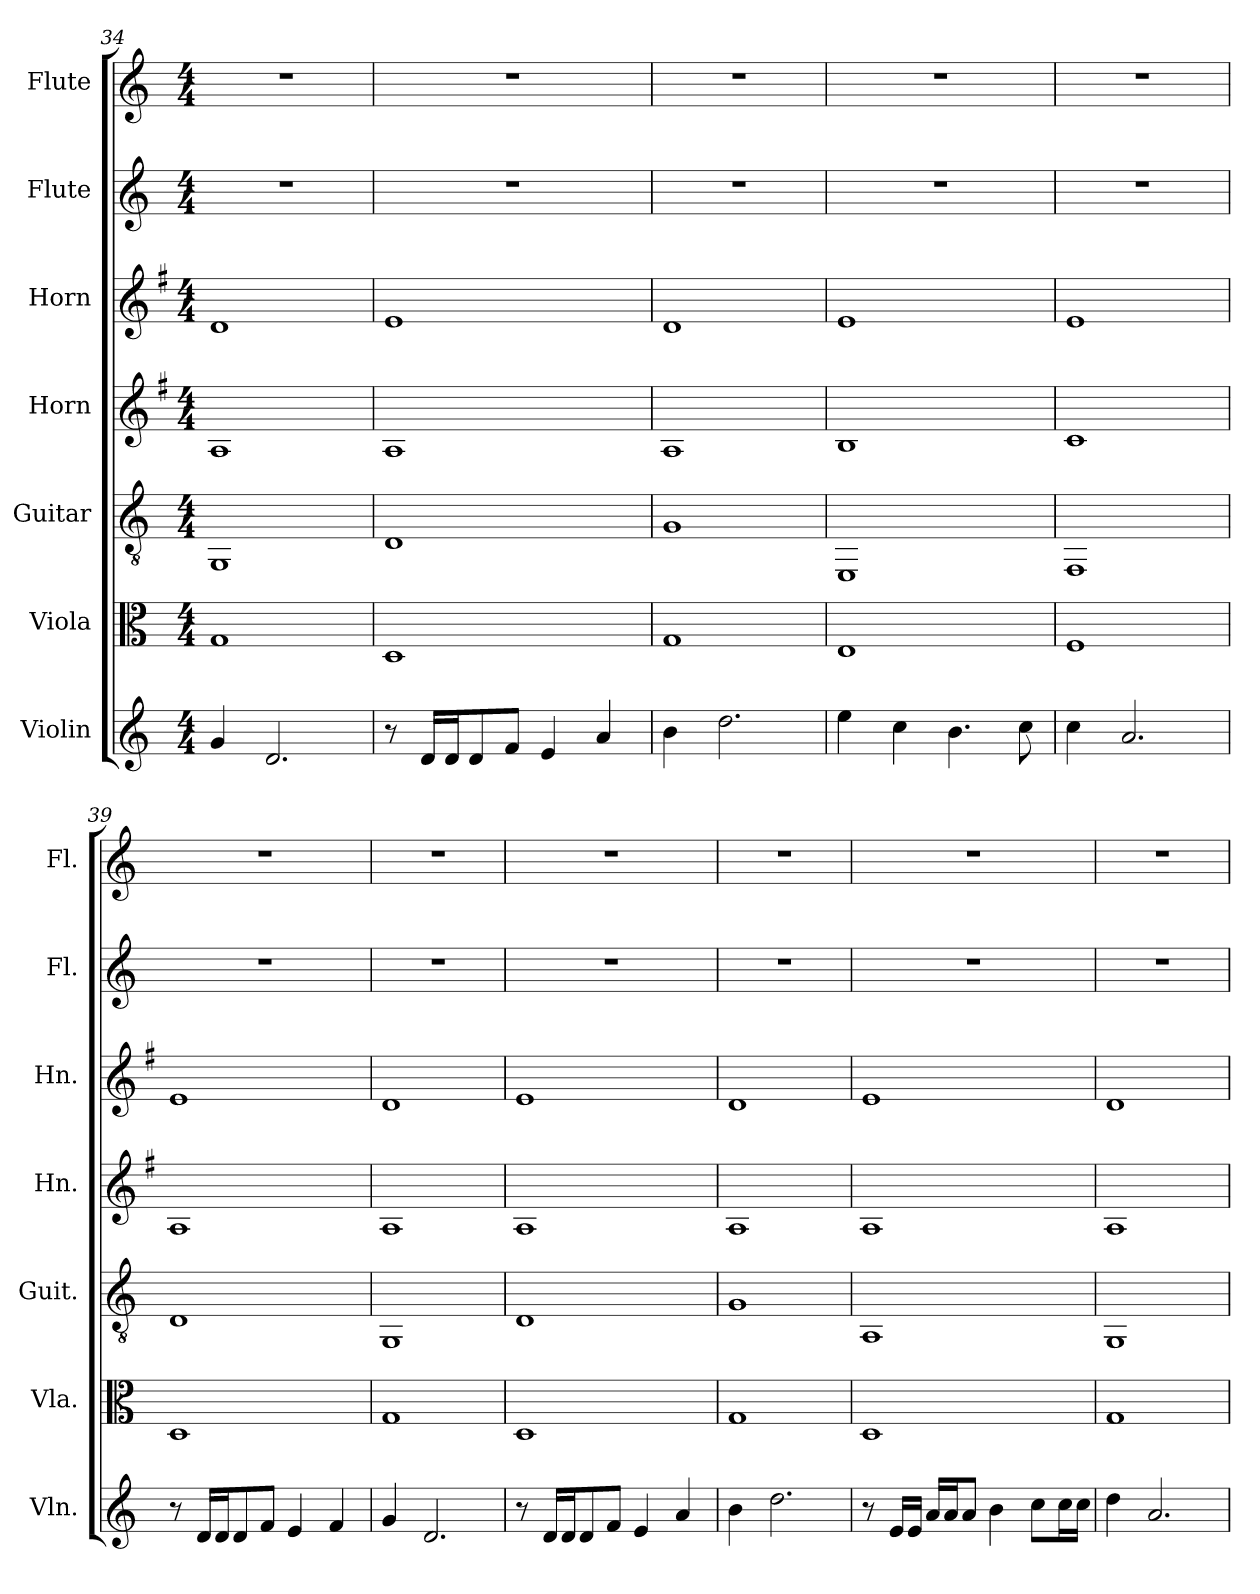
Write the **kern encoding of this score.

**kern	**kern	**kern	**kern	**kern	**kern	**kern
*part7	*part6	*part5	*part4	*part3	*part2	*part1
*staff7	*staff6	*staff5	*staff4	*staff3	*staff2	*staff1
*I"Violin	*I"Viola	*I"Guitar	*I"Horn	*I"Horn	*I"Flute	*I"Flute
*I'Vln.	*I'Vla.	*I'Guit.	*I'Hn.	*I'Hn.	*I'Fl.	*I'Fl.
*clefG2	*clefC3	*clefGv2	*clefG2	*clefG2	*clefG2	*clefG2
*	*	*	*ITrd4c7	*ITrd4c7	*	*
*k[]	*k[]	*k[]	*k[]	*k[]	*k[]	*k[]
*C:	*C:	*C:	*C:	*C:	*C:	*C:
*M4/4	*M4/4	*M4/4	*M4/4	*M4/4	*M4/4	*M4/4
=34	=34	=34	=34	=34	=34	=34
4g/	1G	1GG	1D	1G	1r	1r
2.d/	.	.	.	.	.	.
=35	=35	=35	=35	=35	=35	=35
8r	1D	1D	1D	1A	1r	1r
16d/LL	.	.	.	.	.	.
16d/J	.	.	.	.	.	.
8d/	.	.	.	.	.	.
8f/J	.	.	.	.	.	.
4e/	.	.	.	.	.	.
4a/	.	.	.	.	.	.
=36	=36	=36	=36	=36	=36	=36
4b\	1G	1G	1D	1G	1r	1r
2.dd\	.	.	.	.	.	.
!!LO:PB:g=z
=37	=37	=37	=37	=37	=37	=37
4ee\	1E	1EE	1E	1A	1r	1r
4cc\	.	.	.	.	.	.
4.b\	.	.	.	.	.	.
8cc\	.	.	.	.	.	.
=38	=38	=38	=38	=38	=38	=38
4cc\	1F	1FF	1F	1A	1r	1r
2.a/	.	.	.	.	.	.
=39	=39	=39	=39	=39	=39	=39
8r	1D	1D	1D	1A	1r	1r
16d/LL	.	.	.	.	.	.
16d/J	.	.	.	.	.	.
8d/	.	.	.	.	.	.
8f/J	.	.	.	.	.	.
4e/	.	.	.	.	.	.
4f/	.	.	.	.	.	.
=40	=40	=40	=40	=40	=40	=40
4g/	1G	1GG	1D	1G	1r	1r
2.d/	.	.	.	.	.	.
=41	=41	=41	=41	=41	=41	=41
8r	1D	1D	1D	1A	1r	1r
16d/LL	.	.	.	.	.	.
16d/J	.	.	.	.	.	.
8d/	.	.	.	.	.	.
8f/J	.	.	.	.	.	.
4e/	.	.	.	.	.	.
4a/	.	.	.	.	.	.
=42	=42	=42	=42	=42	=42	=42
4b\	1G	1G	1D	1G	1r	1r
2.dd\	.	.	.	.	.	.
=43	=43	=43	=43	=43	=43	=43
8r	1D	1AA	1D	1A	1r	1r
16e/LL	.	.	.	.	.	.
16e/JJ	.	.	.	.	.	.
16a/LL	.	.	.	.	.	.
16a/J	.	.	.	.	.	.
8a/J	.	.	.	.	.	.
4b\	.	.	.	.	.	.
8cc\L	.	.	.	.	.	.
16cc\L	.	.	.	.	.	.
16cc\JJ	.	.	.	.	.	.
!!LO:PB:g=z
=44	=44	=44	=44	=44	=44	=44
4dd\	1G	1GG	1D	1G	1r	1r
2.a/	.	.	.	.	.	.
=	=	=	=	=	=	=
*-	*-	*-	*-	*-	*-	*-
